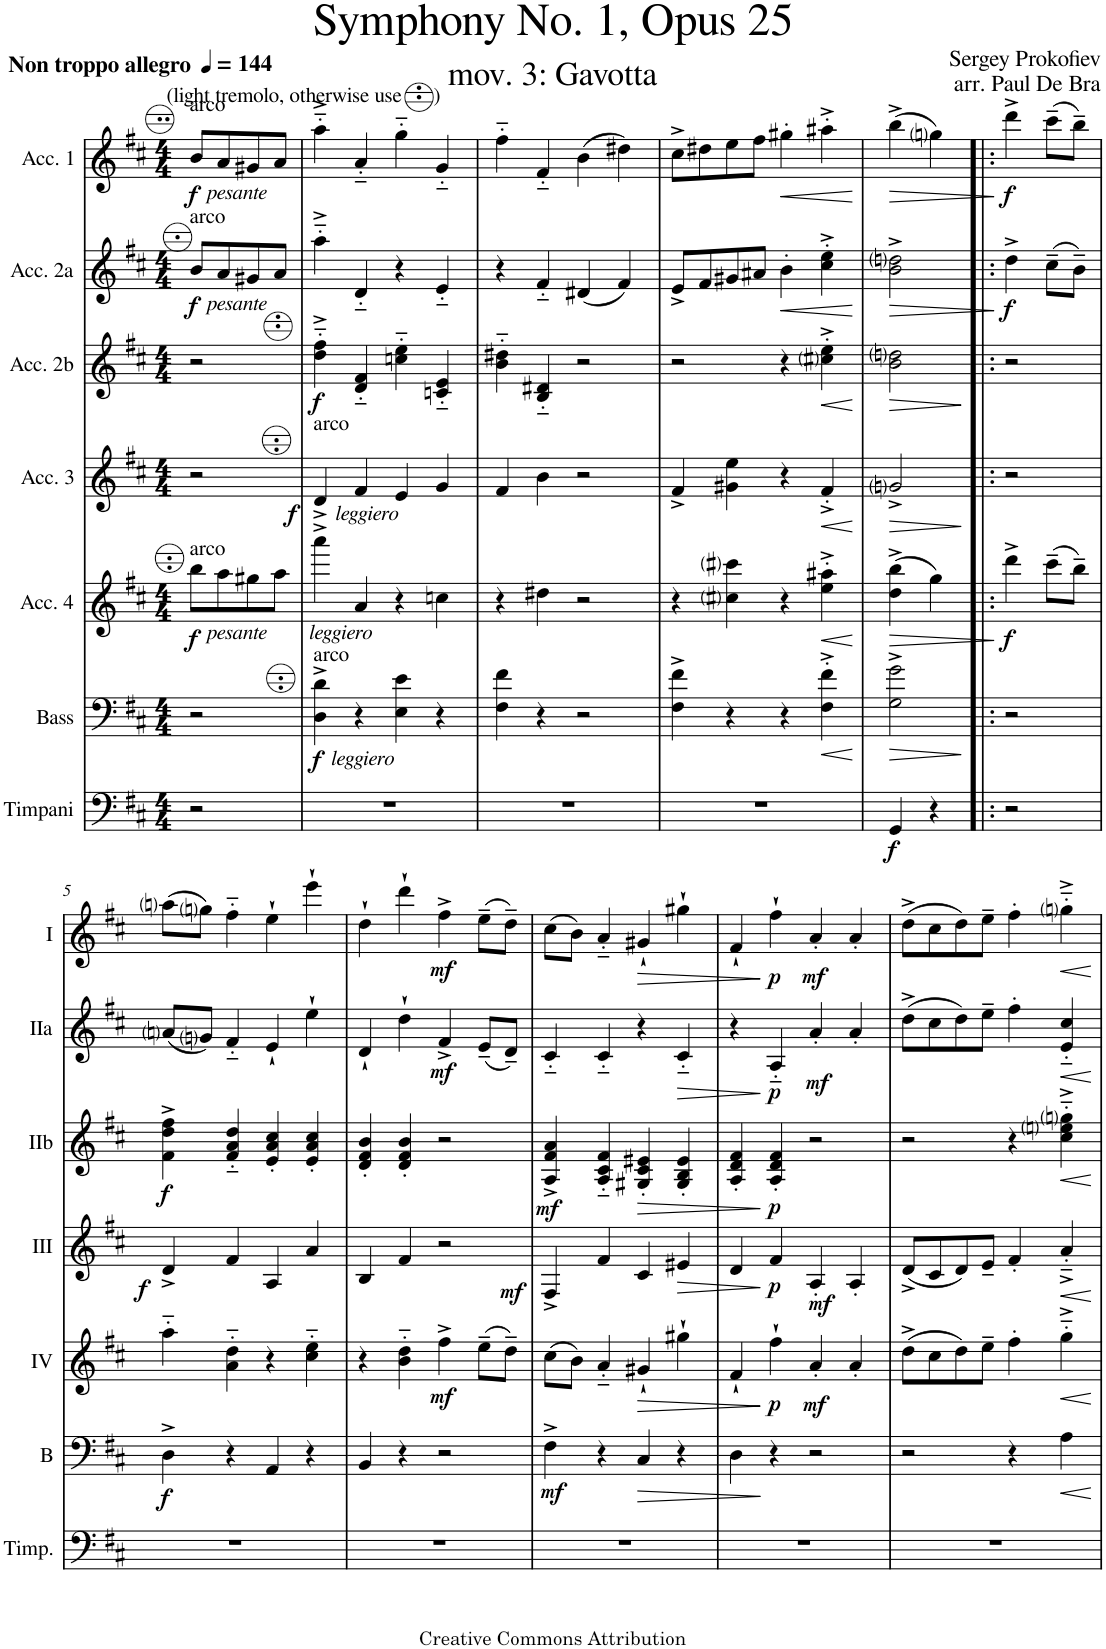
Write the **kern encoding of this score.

**kern	**dynam	**kern	**dynam	**kern	**dynam	**kern	**dynam	**kern	**dynam	**kern	**dynam	**kern	**dynam
*part7	*part7	*part6	*part6	*part5	*part5	*part4	*part4	*part3	*part3	*part2	*part2	*part1	*part1
*staff7	*staff7	*staff6	*staff6	*staff5	*staff5	*staff4	*staff4	*staff3	*staff3	*staff2	*staff2	*staff1	*staff1
*I"Timpani	*	*I"Bass	*	*I"Acc. 4	*	*I"Acc. 3	*	*I"Acc. 2b	*	*I"Acc. 2a	*	*I"Acc. 1	*
*I'Timp.	*	*I'B	*	*	*	*	*	*	*	*	*	*	*
*clefF4	*	*clefF4	*	*clefG2	*	*clefG2	*	*clefG2	*	*clefG2	*	*clefG2	*
*	*	*Trd7c12	*	*Trd7c12	*	*Trd7c12	*	*Trd7c12	*	*	*	*	*
*k[f#c#]	*	*k[f#c#]	*	*k[f#c#]	*	*k[f#c#]	*	*k[f#c#]	*	*k[f#c#]	*	*k[f#c#]	*
*M4/4	*	*M4/4	*	*M4/4	*	*M4/4	*	*M4/4	*	*M4/4	*	*M4/4	*
*MM144	*	*MM144	*	*MM144	*	*MM144	*	*MM144	*	*MM144	*	*MM144	*
=	=	=	=	=	=	=	=	=	=	=	=	=	=
!	!	!	!	!	!	!	!	!	!	!	!	!LO:TX:a:B:t=Non troppo allegro	!
!	!	!	!	!	!	!	!	!	!	!	!	!LO:TX:b:i:t=pesante	!
!	!	!	!	!	!	!	!	!	!	!	!	!LO:TX:a:t=(light tremolo, otherwise use      )	!
!	!	!	!	!	!	!	!	!	!	!	!	!LO:TX:a:t=arco	!
!	!	!	!	!	!	!	!	!	!	!LO:TX:b:i:t=pesante	!	!	!
!	!	!	!	!	!	!	!	!	!	!LO:TX:a:t=arco	!	!	!
!	!	!	!	!LO:TX:b:i:t=pesante	!	!	!	!	!	!	!	!	!
!	!	!	!	!LO:TX:a:t=arco	!	!	!	!	!	!	!	!	!
!	!	!	!	!	!LO:DY:b	!	!LO:DY:b	!	!	!	!LO:DY:b	!	!LO:DY:b
2r	.	2r	.	8bb\L	f	2r	f	2r	.	8b/L	f	8b/L	f
.	.	.	.	8aa\	.	.	.	.	.	8a/	.	8a/	.
.	.	.	.	8gg#X\	.	.	.	.	.	8g#X/	.	8g#X/	.
.	.	.	.	8aa\J	.	.	.	.	.	8a/J	.	8a/J	.
=1	=1	=1	=1	=1	=1	=1	=1	=1	=1	=1	=1	=1	=1
!	!	!	!	!	!	!LO:TX:b:i:t=leggiero	!	!	!	!	!	!	!
!	!	!	!	!	!	!LO:TX:a:t=arco	!	!	!	!	!	!	!
!	!	!	!	!LO:TX:b:i:t=leggiero	!	!	!	!	!	!	!	!	!
!	!	!LO:TX:b:i:t=leggiero	!	!	!	!	!	!	!	!	!	!	!
!	!	!LO:TX:a:t=arco	!	!	!	!	!	!	!	!	!	!	!
!	!	!	!LO:DY:b	!	!	!	!	!	!LO:DY:b	!	!	!	!
1r	.	4D\^ 4d\^	f	4aaa^\	.	4d^/	.	4ddd\'~^ 4fff#\'~^	f	4aa'~^\	.	4aa'~^\	.
.	.	4r	.	4a/	.	4f#/	.	4dd/'~ 4ff#/'~	.	4d'~/	.	4a'~/	.
.	.	4E\ 4e\	.	4r	.	4e/	.	4cccn\'~ 4eee\'~	.	4r	.	4gg'~\	.
.	.	4r	.	4ccn\	.	4g/	.	4ccn/'~ 4ee/'~	.	4e'~/	.	4g'~/	.
=2	=2	=2	=2	=2	=2	=2	=2	=2	=2	=2	=2	=2	=2
1r	.	4F#\ 4f#\	.	4r	.	4f#/	.	4bb\'~ 4ddd#X\'~	.	4r	.	4ff#'~\	.
.	.	4r	.	4dd#X\	.	4b\	.	4b/'~ 4dd#X/'~	.	4f#'~/	.	4f#'~/	.
.	.	2r	.	2r	.	2r	.	2r	.	(4d#X/	.	(4b\	.
.	.	.	.	.	.	.	.	.	.	4f#/)	.	4dd#X\)	.
=3	=3	=3	=3	=3	=3	=3	=3	=3	=3	=3	=3	=3	=3
1r	.	4F#\^ 4f#\^	.	4r	.	4f#^/	.	2r	.	8e^/L	.	8cc#^\L	.
.	.	.	.	.	.	.	.	.	.	8f#/	.	8dd#X\	.
.	.	4r	.	4cc#i\ 4ccc#i\	.	4g#X\ 4ee\	.	.	.	8g#X/	.	8ee\	.
.	.	.	.	.	.	.	.	.	.	8a#X/J	.	8ff#\J	.
!	!	!	!	!	!	!	!	!	!	!	!LO:HP:b	!	!LO:HP:b
.	.	4r	.	4r	.	4r	.	4r	.	4b'\	<	4gg#X'\	<
!	!	!	!LO:HP:b	!	!LO:HP:b	!	!LO:HP:b	!	!LO:HP:b	!	!	!	!
.	.	4F#\'^ 4f#\'^	<	4ee\'^ 4aa#X\'^	<	4f#'^/	<	4ccc#i\'^ 4eee\'^	<	4cc#\'^ 4ee\'^	.	4aa#X'^\	.
.	.	.	[	.	[	.	[	.	[	.	[	.	[
=4	=4	=4	=4	=4	=4	=4	=4	=4	=4	=4	=4	=4	=4
!	!LO:DY:b	!	!LO:HP:b	!	!LO:HP:b	!	!LO:HP:b	!	!LO:HP:b	!	!LO:HP:b	!	!LO:HP:b
4GG/	f	2G\^ 2g\^	>	(4dd\^ 4bb\^	>	2gni^/	>	2bb\ 2dddni\	>	2b\^ 2ddni\^	>	(4bb^\	>
4r	.	.	.	4gg\)	.	.	.	.	.	.	.	4ggni\)	.
.	.	.	]	.	]	.	]	.	]	.	]	.	]
=4X1!|:	=4X1!|:	=4X1!|:	=4X1!|:	=4X1!|:	=4X1!|:	=4X1!|:	=4X1!|:	=4X1!|:	=4X1!|:	=4X1!|:	=4X1!|:	=4X1!|:	=4X1!|:
!	!	!	!	!	!LO:DY:b	!	!	!	!	!	!LO:DY:b	!	!LO:DY:b
2r	.	2r	.	4ddd^\	f	2r	.	2r	.	4dd^\	f	4ddd^\	f
.	.	.	.	(8ccc#~\L	.	.	.	.	.	(8cc#~\L	.	(8ccc#~\L	.
.	.	.	.	8bb~\J)	.	.	.	.	.	8b~\J)	.	8bb~\J)	.
!!LO:LB:g=z
=5	=5	=5	=5	=5	=5	=5	=5	=5	=5	=5	=5	=5	=5
!	!	!	!LO:DY:b	!	!	!	!LO:DY:b	!	!LO:DY:b	!	!	!	!
1r	.	4D^\	f	4aa'~\	.	4d^/	f	4ff#\^ 4ddd\^ 4fff#\^	f	(8ani/L	.	(8aani\L	.
.	.	.	.	.	.	.	.	.	.	8gni/J)	.	8ggni\J)	.
.	.	4r	.	4a\'~ 4dd\'~	.	4f#/	.	4ff#/'~ 4aa/'~ 4ddd/'~	.	4f#'~/	.	4ff#'~\	.
.	.	4AA/	.	4r	.	4A/	.	4ee/' 4aa/' 4ccc#/'	.	4e`/	.	4ee`\	.
.	.	4r	.	4cc#\'~ 4ee\'~	.	4a/	.	4ee/' 4aa/' 4ccc#/'	.	4ee`\	.	4eee`\	.
=6	=6	=6	=6	=6	=6	=6	=6	=6	=6	=6	=6	=6	=6
1r	.	4BB/	.	4r	.	4B/	.	4dd/' 4ff#/' 4bb/'	.	4d`/	.	4dd`\	.
.	.	4r	.	4b\'~ 4dd\'~	.	4f#/	.	4dd/' 4ff#/' 4bb/'	.	4dd`\	.	4ddd`\	.
!	!	!	!	!	!LO:DY:b	!	!	!	!	!	!LO:DY:b	!	!LO:DY:b
.	.	2r	.	4ff#^\	mf	2r	.	2r	.	4f#^/	mf	4ff#^\	mf
.	.	.	.	(8ee~\L	.	.	.	.	.	(8e~/L	.	(8ee~\L	.
.	.	.	.	8dd~\J)	.	.	.	.	.	8d~/J)	.	8dd~\J)	.
=7	=7	=7	=7	=7	=7	=7	=7	=7	=7	=7	=7	=7	=7
!	!	!	!LO:DY:b	!	!	!	!LO:DY:b	!	!LO:DY:b	!	!	!	!
1r	.	4F#^\	mf	(8cc#\L	.	4F#^/	mf	4a/^ 4ff#/^ 4aa/^	mf	4c#'~/	.	(8cc#\L	.
.	.	.	.	8b\J)	.	.	.	.	.	.	.	8b\J)	.
.	.	4r	.	4a'~/	.	4f#/	.	4a/'~ 4cc#/'~ 4ff#/'~	.	4c#'~/	.	4a'~/	.
!	!	!	!LO:HP:b	!	!LO:HP:b	!	!	!	!LO:HP:b	!	!	!	!LO:HP:b
.	.	4C#/	>	4g#X`/	>	4c#/	.	4g#X/' 4cc#/' 4ee#X/'	>	4r	.	4g#X`/	>
!	!	!	!	!	!	!	!LO:HP:b	!	!	!	!LO:HP:b	!	!
.	.	4r	.	4gg#X`\	.	4e#X/	>	4g#/' 4b/' 4ee#/'	.	4c#'~/	>	4gg#X`\	.
=8	=8	=8	=8	=8	=8	=8	=8	=8	=8	=8	=8	=8	=8
1r	.	4D\	.	4f#`/	.	4d/	.	4a/' 4dd/' 4ff#/'	.	4r	.	4f#`/	.
!	!	!	!	!	!LO:DY:n=1:b	!	!LO:DY:n=1:b	!	!LO:DY:n=1:b	!	!LO:DY:n=1:b	!	!LO:DY:n=1:b
.	.	4r	]	4ff#`\	] p	4f#/	] p	4a/' 4dd/' 4ff#/'	] p	4A'~/	] p	4ff#`\	] p
!	!	!	!	!	!LO:DY:n=2:b	!	!LO:DY:n=2:b	!	!	!	!LO:DY:n=2:b	!	!LO:DY:n=2:b
.	.	2r	.	4a'/	mf	4A'/	mf	2r	.	4a'/	mf	4a'/	mf
.	.	.	.	4a'/	.	4A'/	.	.	.	4a'/	.	4a'/	.
=9	=9	=9	=9	=9	=9	=9	=9	=9	=9	=9	=9	=9	=9
1r	.	2r	.	(8dd^\L	.	(8d^/L	.	2r	.	(8dd^\L	.	(8dd^\L	.
.	.	.	.	8cc#\	.	8c#/	.	.	.	8cc#\	.	8cc#\	.
.	.	.	.	8dd\)	.	8d/)	.	.	.	8dd\)	.	8dd\)	.
.	.	.	.	8ee~\J	.	8e~/J	.	.	.	8ee~\J	.	8ee~\J	.
.	.	4r	.	4ff#'\	.	4f#'/	.	4r	.	4ff#'\	.	4ff#'\	.
!	!	!	!LO:HP:b	!	!LO:HP:b	!	!LO:HP:b	!	!LO:HP:b	!	!LO:HP:b	!	!LO:HP:b
.	.	4A\	<	4gg'~^\	<	4a'~^/	<	4ccc#\'~^ 4eeeni\'~^ 4gggni\'~^	<	4e/'~ 4cc#/'~	<	4ggni'~^\	<
.	.	.	[	.	[	.	[	.	[	.	[	.	[
=	=	=	=	=	=	=	=	=	=	=	=	=	=
*-	*-	*-	*-	*-	*-	*-	*-	*-	*-	*-	*-	*-	*-
